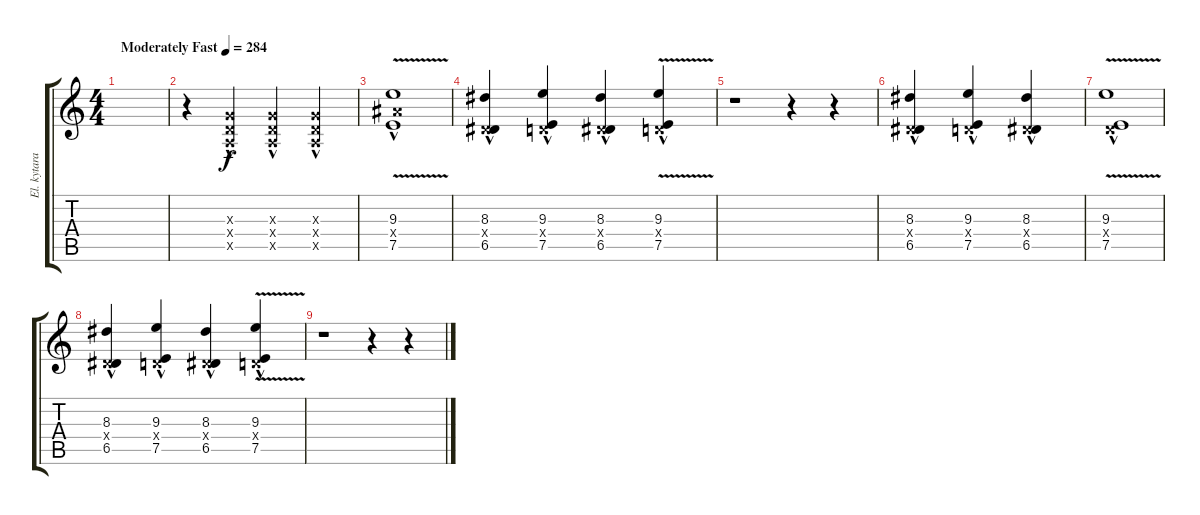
\track ("El. kytara 3" "El. kytara") {instrument overdrivenguitar}
\staff {score tabs}
\tuning (E4 B3 G3 D3 A2 E2) {hide}
\ts (4 4)
\tempo (284 "Moderately Fast")
\clef g2
\ks c
|
r.4 (0.3{hac x} 0.4{hac x} 0.5{hac x}).4 (0.3{hac x} 0.4{hac x} 0.5{hac x}).4 (0.3{hac x} 0.4{hac x} 0.5{hac x}).4 |
(9.3{v hac} 8.4{hac x} 7.5{hac}).1 |
(8.3{hac} 0.4{hac x} 6.5{hac}).4 (9.3{hac} 0.4{hac x} 7.5{hac}).4 (8.3{hac} 0.4{hac x} 6.5{hac}).4 (9.3{v hac} 0.4{hac x} 7.5{hac}).4 |
r.1 r.4 r.4 |
(8.3{hac} 0.4{hac x} 6.5{hac}).4 (9.3{hac} 0.4{hac x} 7.5{hac}).4 (8.3{hac} 0.4{hac x} 6.5{hac}).4 |
(9.3{v hac} 0.4{hac x} 7.5{hac}).1 |
(8.3{hac} 0.4{hac x} 6.5{hac}).4 (9.3{hac} 0.4{hac x} 7.5{hac}).4 (8.3{hac} 0.4{hac x} 6.5{hac}).4 (9.3{v hac} 0.4{hac x} 7.5{hac}).4 |
r.1 r.4 r.4
